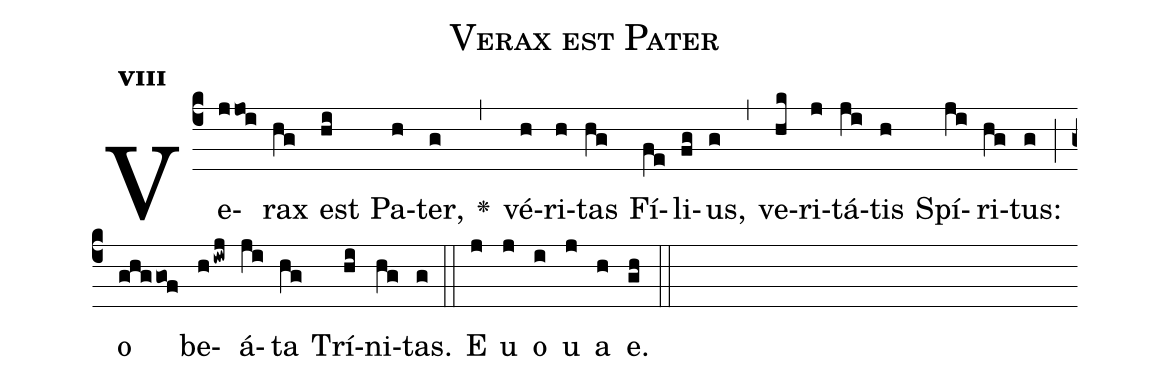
name:Verax est Pater;
office-part:Antiphona;
mode:8;
%%
initial-style: 1;
name: Verax est Pater;
book: calithes.it;
occasion: Sanctissimae Trinitatis;
office-part: Officium lectionis Ant 3;
user-notes: ;
commentary: ;
annotation: 8a;
centering-scheme: english;
fontsize: 12;
font: OFLSortsMillGoudy;
height: 11;
width: 4.5;
%%
(c4)Ve(jjoi)rax(hg) est(hi) Pa(h)ter,(g) <v>\greheightstar</v>(,) vé(h)ri(h)tas(hg) Fí(fe)li(fg)us,(g) (,) ve(hk)ri(j)tá(ji)tis(h) Spí(ji)ri(hg)tus:(g) (;) o(ghggof) be(hiwj)á(ji)ta(hg) Trí(hi)ni(hg)tas.(g) (::)
E(j) u(j) o(i) u(j) a(h) e.(gh) (::)
